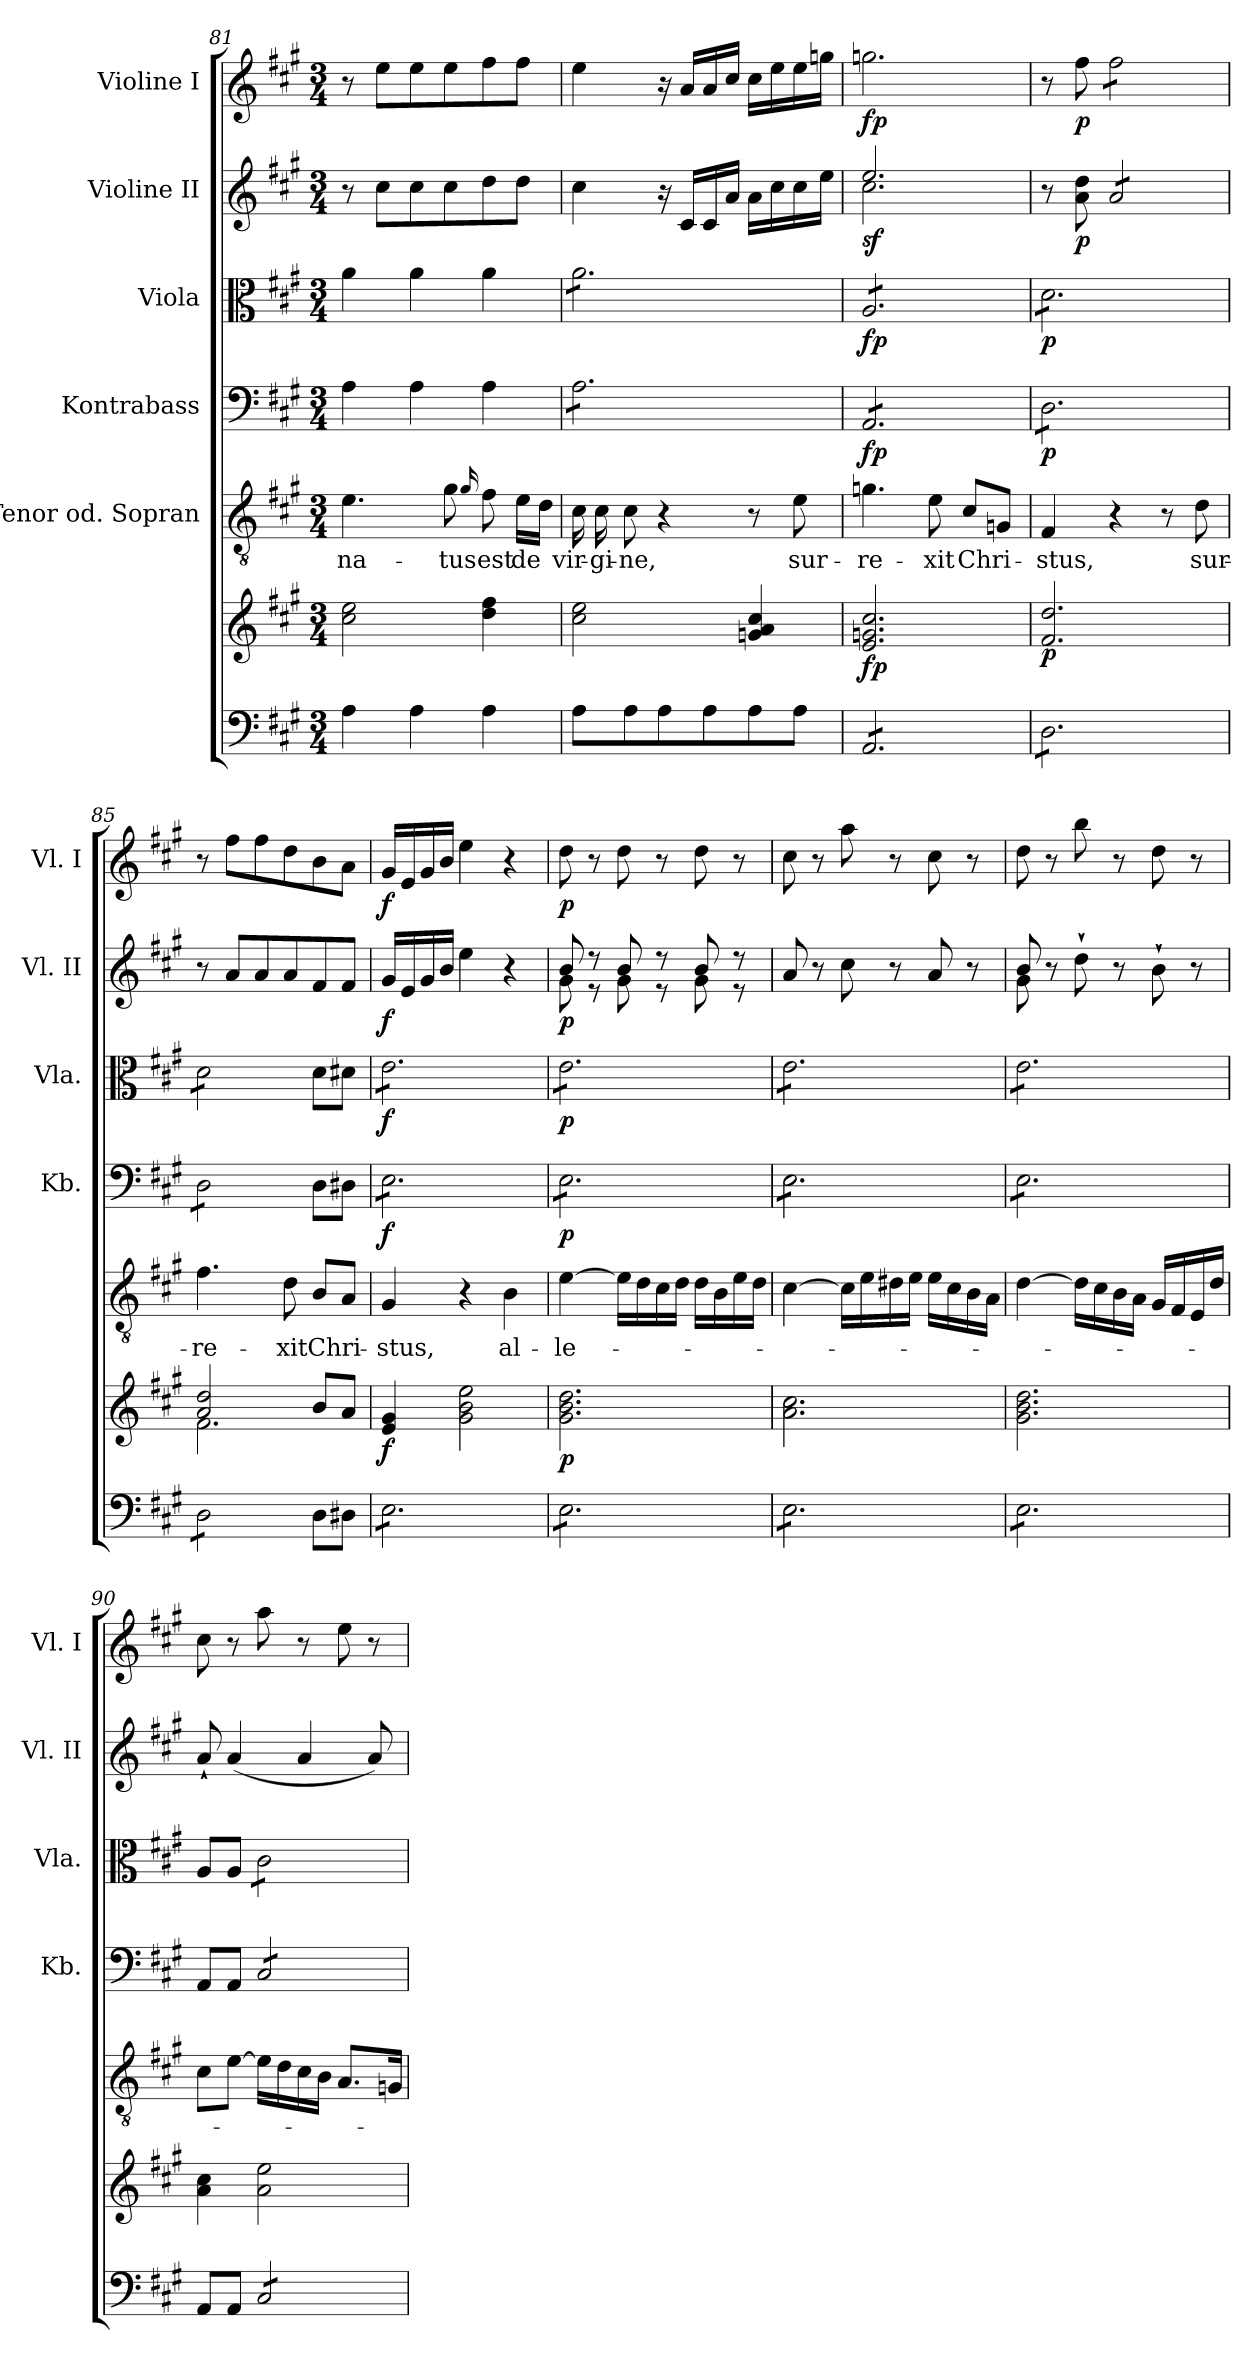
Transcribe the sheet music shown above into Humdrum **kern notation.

**kern	**kern	**dynam	**kern	**text	**kern	**dynam	**kern	**dynam	**kern	**dynam	**kern	**dynam
*part6	*part6	*part6	*part5	*part5	*part4	*part4	*part3	*part3	*part2	*part2	*part1	*part1
*staff7	*staff6	*staff6/7	*staff5	*staff5	*staff4	*staff4	*staff3	*staff3	*staff2	*staff2	*staff1	*staff1
*	*	*	*I"Tenor od. Sopran	*	*I"Kontrabass	*	*I"Viola	*	*I"Violine II	*	*I"Violine I	*
*	*	*	*	*	*I'Kb.	*	*I'Vla.	*	*I'Vl. II	*	*I'Vl. I	*
!!LO:PB:g=z
*clefF4	*clefG2	*	*clefGv2	*	*clefF4	*	*clefC3	*	*clefG2	*	*clefG2	*
*	*	*	*	*	*ITrd7c12	*	*	*	*	*	*	*
*k[f#c#g#]	*k[f#c#g#]	*	*k[f#c#g#]	*	*k[f#c#g#]	*	*k[f#c#g#]	*	*k[f#c#g#]	*	*k[f#c#g#]	*
*A:	*A:	*	*A:	*	*A:	*	*A:	*	*A:	*	*A:	*
*M3/4	*M3/4	*	*M3/4	*	*M3/4	*	*M3/4	*	*M3/4	*	*M3/4	*
=81	=81	=81	=81	=81	=81	=81	=81	=81	=81	=81	=81	=81
!	!	!	!	!LO:LY:b	!	!	!	!	!	!	!	!
4A\	2cc#\ 2ee\	.	4.e\	na-	4AA\	.	4a\	.	8r	.	8r	.
.	.	.	.	.	.	.	.	.	8cc#\L	.	8ee\L	.
4A\	.	.	.	.	4AA\	.	4a\	.	8cc#\	.	8ee\	.
!	!	!	!	!LO:LY:b	!	!	!	!	!	!	!	!
.	.	.	8g#\	-tus	.	.	.	.	8cc#\	.	8ee\	.
.	.	.	16qqg#/	.	.	.	.	.	.	.	.	.
!	!	!	!	!LO:LY:b	!	!	!	!	!	!	!	!
4A\	4dd\ 4ff#\	.	8f#\	est	4AA\	.	4a\	.	8dd\	.	8ff#\	.
!	!	!	!	!LO:LY:b	!	!	!	!	!	!	!	!
.	.	.	16e\LL	de	.	.	.	.	8dd\J	.	8ff#\J	.
.	.	.	16d\JJ	.	.	.	.	.	.	.	.	.
=82	=82	=82	=82	=82	=82	=82	=82	=82	=82	=82	=82	=82
!	!	!	!	!LO:LY:b	!	!	!	!	!	!	!	!
*	*	*	*	*	*tremolo	*	*	*	*	*	*	*
*	*	*	*	*	*	*	*tremolo	*	*	*	*	*
8A\L	2cc#\ 2ee\	.	16c#\	vir-	8AA\L	.	8a\L	.	4cc#\	.	4ee\	.
!	!	!	!	!LO:LY:b	!	!	!	!	!	!	!	!
.	.	.	16c#\	-gi-	.	.	.	.	.	.	.	.
!	!	!	!	!LO:LY:b	!	!	!	!	!	!	!	!
8A\	.	.	8c#\	-ne,	8AA\	.	8a\	.	.	.	.	.
8A\	.	.	4r	.	8AA\	.	8a\	.	16r	.	16r	.
.	.	.	.	.	.	.	.	.	16c#/LL	.	16a/LL	.
8A\	.	.	.	.	8AA\	.	8a\	.	16c#/	.	16a/	.
.	.	.	.	.	.	.	.	.	16a/JJ	.	16cc#/JJ	.
8A\	4gn/ 4a/ 4cc#/	.	8r	.	8AA\	.	8a\	.	16a\LL	.	16cc#\LL	.
.	.	.	.	.	.	.	.	.	16cc#\	.	16ee\	.
!	!	!	!	!LO:LY:b	!	!	!	!	!	!	!	!
8A\J	.	.	8e\	sur-	8AA\J	.	8a\J	.	16cc#\	.	16ee\	.
.	.	.	.	.	.	.	.	.	16ee\JJ	.	16ggn\JJ	.
=83	=83	=83	=83	=83	=83	=83	=83	=83	=83	=83	=83	=83
!	!	!LO:DY:b	!	!LO:LY:b	!	!LO:DY:b	!	!LO:DY:b	!	!LO:DY:b	!	!LO:DY:b
*	*	*	*	*	*	*	*	*	*^	*	*	*
*tremolo	*	*	*	*	*	*	*	*	*	*	*	*	*
8AA/L	2.e/ 2.gn/ 2.cc#/	fp	4.gn\	-re-	8AAA/L	fp	8A/L	fp	2.ee/	2.cc#\	sf	2.ggn\	fp
8AA/	.	.	.	.	8AAA/	.	8A/	.	.	.	.	.	.
8AA/	.	.	.	.	8AAA/	.	8A/	.	.	.	.	.	.
!	!	!	!	!LO:LY:b	!	!	!	!	!	!	!	!	!
8AA/	.	.	8e\	-xit	8AAA/	.	8A/	.	.	.	.	.	.
!	!	!	!	!LO:LY:b	!	!	!	!	!	!	!	!	!
8AA/	.	.	8c#/L	Chri-	8AAA/	.	8A/	.	.	.	.	.	.
8AA/J	.	.	8Gn/J	.	8AAA/J	.	8A/J	.	.	.	.	.	.
*	*	*	*	*	*	*	*	*	*v	*v	*	*	*
=84	=84	=84	=84	=84	=84	=84	=84	=84	=84	=84	=84	=84
!	!	!LO:DY:b	!	!LO:LY:b	!	!LO:DY:b	!	!LO:DY:b	!	!	!	!
8D\L	2.f#/ 2.dd/	p	4F#/	-stus,	8DD\L	p	8d\L	p	8r	.	8r	.
!	!	!	!	!	!	!	!	!	!	!LO:DY:b	!	!LO:DY:b
8D\	.	.	.	.	8DD\	.	8d\	.	8a\ 8dd\	p	8ff#\	p
*	*	*	*	*	*	*	*	*	*tremolo	*	*	*
*	*	*	*	*	*	*	*	*	*	*	*tremolo	*
8D\	.	.	4r	.	8DD\	.	8d\	.	8a/L	.	8ff#\L	.
8D\	.	.	.	.	8DD\	.	8d\	.	8a/	.	8ff#\	.
8D\	.	.	8r	.	8DD\	.	8d\	.	8a/	.	8ff#\	.
!	!	!	!	!LO:LY:b	!	!	!	!	!	!	!	!
8D\J	.	.	8d\	sur-	8DD\J	.	8d\J	.	8a/J	.	8ff#\J	.
*	*	*	*	*	*	*	*	*	*	*	*Xtremolo	*
*	*	*	*	*	*	*	*	*	*Xtremolo	*	*	*
!!LO:LB:g=z
=85	=85	=85	=85	=85	=85	=85	=85	=85	=85	=85	=85	=85
*	*^	*	*	*	*	*	*	*	*	*	*	*
!	!	!	!	!	!LO:LY:b	!	!	!	!	!	!	!	!
8D\L	2a/ 2dd/	2.f#\	.	4.f#\	-re-	8DD\L	.	8d\L	.	8r	.	8r	.
8D\	.	.	.	.	.	8DD\	.	8d\	.	8a/L	.	8ff#\L	.
8D\	.	.	.	.	.	8DD\	.	8d\	.	8a/	.	8ff#\	.
!	!	!	!	!	!LO:LY:b	!	!	!	!	!	!	!	!
8D\J	.	.	.	8d\	-xit	8DD\J	.	8d\J	.	8a/	.	8dd\	.
*	*	*	*	*	*	*	*	*Xtremolo	*	*	*	*	*
*	*	*	*	*	*	*Xtremolo	*	*	*	*	*	*	*
*Xtremolo	*	*	*	*	*	*	*	*	*	*	*	*	*
!	!	!	!	!	!LO:LY:b	!	!	!	!	!	!	!	!
8D\L	8b/L	.	.	8B/L	Chri-	8DD\L	.	8d\L	.	8f#/	.	8b\	.
8D#X\J	8a/J	.	.	8A/J	.	8DD#X\J	.	8d#X\J	.	8f#/J	.	8a\J	.
*	*v	*v	*	*	*	*	*	*	*	*	*	*	*
=86	=86	=86	=86	=86	=86	=86	=86	=86	=86	=86	=86	=86
!	!	!LO:DY:b	!	!LO:LY:b	!	!LO:DY:b	!	!LO:DY:b	!	!LO:DY:b	!	!LO:DY:b
*tremolo	*	*	*	*	*	*	*	*	*	*	*	*
*	*	*	*	*	*tremolo	*	*	*	*	*	*	*
*	*	*	*	*	*	*	*tremolo	*	*	*	*	*
8E\L	4e/ 4g#/	f	4G#/	-stus,	8EE\L	f	8e\L	f	16g#/LL	f	16g#/LL	f
.	.	.	.	.	.	.	.	.	16e/	.	16e/	.
8E\	.	.	.	.	8EE\	.	8e\	.	16g#/	.	16g#/	.
.	.	.	.	.	.	.	.	.	16b/JJ	.	16b/JJ	.
8E\	2g#\ 2b\ 2ee\	.	4r	.	8EE\	.	8e\	.	4ee\	.	4ee\	.
8E\	.	.	.	.	8EE\	.	8e\	.	.	.	.	.
!	!	!	!	!LO:LY:b	!	!	!	!	!	!	!	!
8E\	.	.	4B\	al-	8EE\	.	8e\	.	4r	.	4r	.
8E\J	.	.	.	.	8EE\J	.	8e\J	.	.	.	.	.
=87	=87	=87	=87	=87	=87	=87	=87	=87	=87	=87	=87	=87
!	!	!LO:DY:b	!	!LO:LY:b	!	!LO:DY:b	!	!LO:DY:b	!	!LO:DY:b	!	!LO:DY:b
*	*	*	*	*	*	*	*	*	*^	*	*	*
8E\L	2.g#\ 2.b\ 2.dd\	p	[4e\	-le-	8EE\L	p	8e\L	p	8b/	8g#\	p	8dd\	p
8E\	.	.	.	.	8EE\	.	8e\	.	8r	8r	.	8r	.
8E\	.	.	16e\LL]	.	8EE\	.	8e\	.	8b/	8g#\	.	8dd\	.
.	.	.	16d\	.	.	.	.	.	.	.	.	.	.
8E\	.	.	16c#\	.	8EE\	.	8e\	.	8r	8r	.	8r	.
.	.	.	16d\JJ	.	.	.	.	.	.	.	.	.	.
8E\	.	.	16d\LL	.	8EE\	.	8e\	.	8b/	8g#\	.	8dd\	.
.	.	.	16B\	.	.	.	.	.	.	.	.	.	.
8E\J	.	.	16e\	.	8EE\J	.	8e\J	.	8r	8r	.	8r	.
.	.	.	16d\JJ	.	.	.	.	.	.	.	.	.	.
*	*	*	*	*	*	*	*	*	*v	*v	*	*	*
=88	=88	=88	=88	=88	=88	=88	=88	=88	=88	=88	=88	=88
8E\L	2.a\ 2.cc#\	.	[4c#\	.	8EE\L	.	8e\L	.	8a/	.	8cc#\	.
8E\	.	.	.	.	8EE\	.	8e\	.	8r	.	8r	.
8E\	.	.	16c#\LL]	.	8EE\	.	8e\	.	8cc#\	.	8aa\	.
.	.	.	16e\	.	.	.	.	.	.	.	.	.
8E\	.	.	16d#X\	.	8EE\	.	8e\	.	8r	.	8r	.
.	.	.	16e\JJ	.	.	.	.	.	.	.	.	.
8E\	.	.	16e\LL	.	8EE\	.	8e\	.	8a/	.	8cc#\	.
.	.	.	16c#\	.	.	.	.	.	.	.	.	.
8E\J	.	.	16B\	.	8EE\J	.	8e\J	.	8r	.	8r	.
.	.	.	16A\JJ	.	.	.	.	.	.	.	.	.
=89	=89	=89	=89	=89	=89	=89	=89	=89	=89	=89	=89	=89
*	*	*	*	*	*	*	*	*	*^	*	*	*
8E\L	2.g#\ 2.b\ 2.dd\	.	[4d\	.	8EE\L	.	8e\L	.	8b/	8g#\	.	8dd\	.
8E\	.	.	.	.	8EE\	.	8e\	.	8r	2ryy	.	8r	.
8E\	.	.	16d\LL]	.	8EE\	.	8e\	.	8dd`>\	.	.	8bb\	.
.	.	.	16c#\	.	.	.	.	.	.	.	.	.	.
8E\	.	.	16B\	.	8EE\	.	8e\	.	8r	.	.	8r	.
.	.	.	16A\JJ	.	.	.	.	.	.	.	.	.	.
8E\	.	.	16G#/LL	.	8EE\	.	8e\	.	8b`>\	.	.	8dd\	.
.	.	.	16F#/	.	.	.	.	.	.	.	.	.	.
8E\J	.	.	16E/	.	8EE\J	.	8e\J	.	8r	8ryy	.	8r	.
*	*	*	*	*	*	*	*Xtremolo	*	*	*	*	*	*
*	*	*	*	*	*Xtremolo	*	*	*	*	*	*	*	*
*Xtremolo	*	*	*	*	*	*	*	*	*	*	*	*	*
.	.	.	16d/JJ	.	.	.	.	.	.	.	.	.	.
*	*	*	*	*	*	*	*	*	*v	*v	*	*	*
!!LO:PB:g=z
=90	=90	=90	=90	=90	=90	=90	=90	=90	=90	=90	=90	=90
8AA/L	4a\ 4cc#\	.	8c#\L	.	8AAA/L	.	8A/L	.	8a`</	.	8cc#\	.
8AA/J	.	.	[8e\J	.	8AAA/J	.	8A/J	.	(<4a/	.	8r	.
*tremolo	*	*	*	*	*	*	*	*	*	*	*	*
*	*	*	*	*	*tremolo	*	*	*	*	*	*	*
*	*	*	*	*	*	*	*tremolo	*	*	*	*	*
8C#/L	2a\ 2ee\	.	16e\LL]	.	8CC#/L	.	8c#\L	.	.	.	8aa\	.
.	.	.	16d\	.	.	.	.	.	.	.	.	.
8C#/	.	.	16c#\	.	8CC#/	.	8c#\	.	4a/	.	8r	.
.	.	.	16B\JJ	.	.	.	.	.	.	.	.	.
8C#/	.	.	8.A/L	.	8CC#/	.	8c#\	.	.	.	8ee\	.
8C#/J	.	.	.	.	8CC#/J	.	8c#\J	.	8a/)	.	8r	.
*	*	*	*	*	*	*	*Xtremolo	*	*	*	*	*
*	*	*	*	*	*Xtremolo	*	*	*	*	*	*	*
*Xtremolo	*	*	*	*	*	*	*	*	*	*	*	*
.	.	.	16Gn/Jk	.	.	.	.	.	.	.	.	.
=	=	=	=	=	=	=	=	=	=	=	=	=
*-	*-	*-	*-	*-	*-	*-	*-	*-	*-	*-	*-	*-
